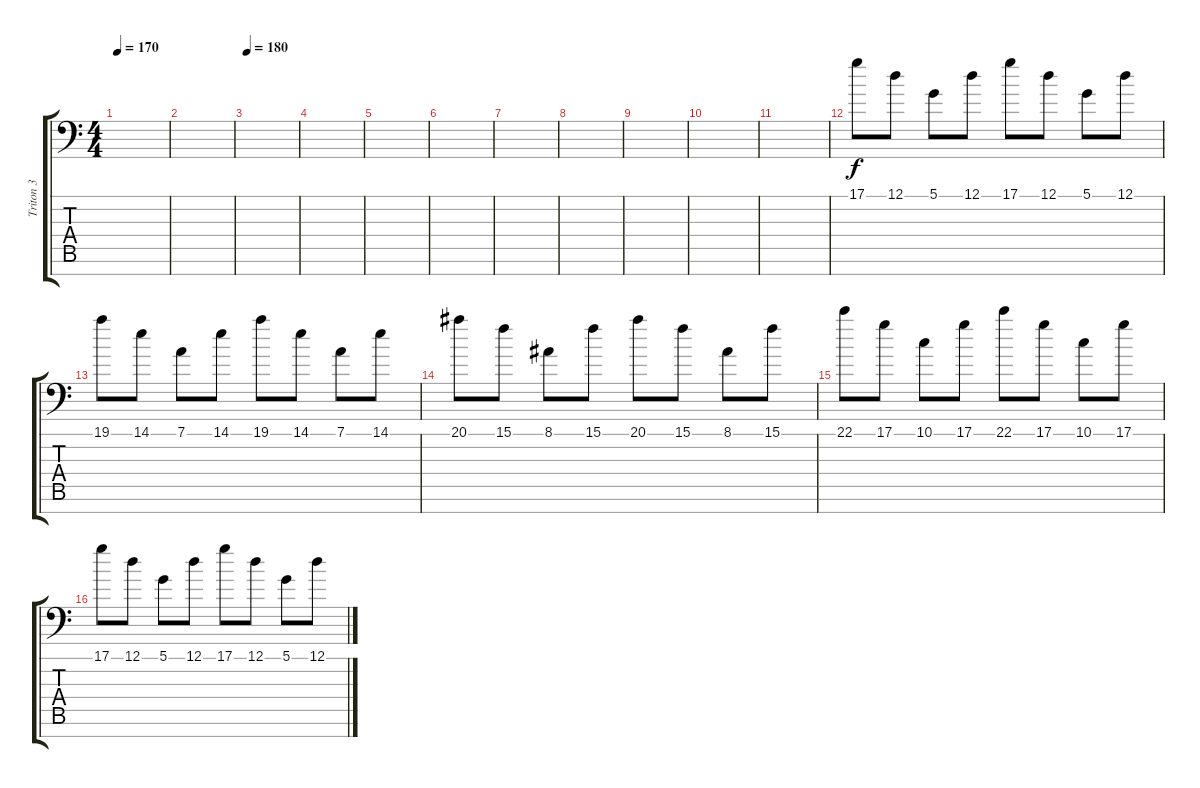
\track ("Triton 3" "Triton 3") {instrument musicbox}
\staff {score tabs}
\tuning (D4 A3 F3 C3 G2 D2 A1) {hide}
\ts (4 4)
\tempo 170
\clef f4
\ks c
|
|
\tempo 180
|
|
|
|
|
|
|
|
|
17.1.8{volume 13} 12.1.8 5.1.8 12.1.8 17.1.8 12.1.8 5.1.8 12.1.8 |
19.1.8 14.1.8 7.1.8 14.1.8 19.1.8 14.1.8 7.1.8 14.1.8 |
20.1.8 15.1.8 8.1.8 15.1.8 20.1.8 15.1.8 8.1.8 15.1.8 |
22.1.8 17.1.8 10.1.8 17.1.8 22.1.8 17.1.8 10.1.8 17.1.8 |
17.1.8{volume 13} 12.1.8 5.1.8 12.1.8 17.1.8 12.1.8 5.1.8 12.1.8
